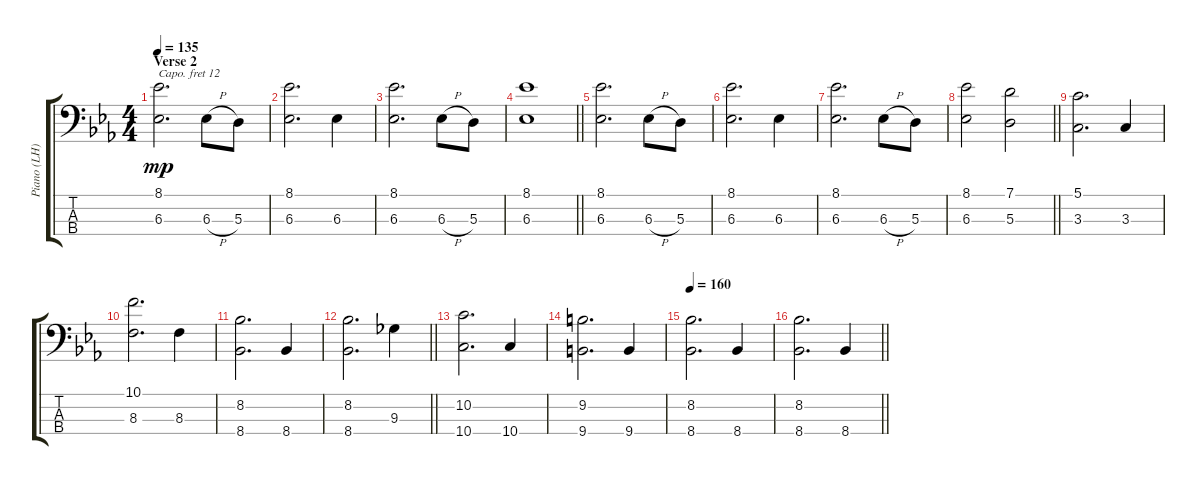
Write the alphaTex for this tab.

\track ("Piano (LH)" "Piano (LH)") {instrument acousticgrandpiano}
\staff {score tabs}
\capo 12
\tuning (G2 D2 A1 D1) {hide}
\ts (4 4)
\section ("" "Verse 2")
\tempo 135
\clef f4
\ks eb
(8.1 6.3).2{d dy mp} 6.3{h}.8 5.3.8 |
(8.1 6.3).2{d} 6.3.4 |
(8.1 6.3).2{d} 6.3{h}.8 5.3.8 |
\barLineRight lightlight
(8.1 6.3).1 |
\section ("" "")
(8.1 6.3).2{d} 6.3{h}.8 5.3.8 |
(8.1 6.3).2{d} 6.3.4 |
(8.1 6.3).2{d} 6.3{h}.8 5.3.8 |
\barLineRight lightlight
(8.1 6.3).2 (7.1 5.3).2 |
\section ("" "")
(5.1 3.3).2{d} 3.3.4 |
(10.1 8.3).2{d} 8.3.4 |
(8.2 8.4).2{d} 8.4.4 |
\barLineRight lightlight
(8.2 8.4).2{d} 9.3.4 |
\section ("" "")
(10.2 10.4).2{d} 10.4.4 |
(9.2 9.4).2{d} 9.4.4 |
\tempo 160
(8.2 8.4).2{d} 8.4.4 |
\barLineRight lightlight
(8.2 8.4).2{d} 8.4.4
